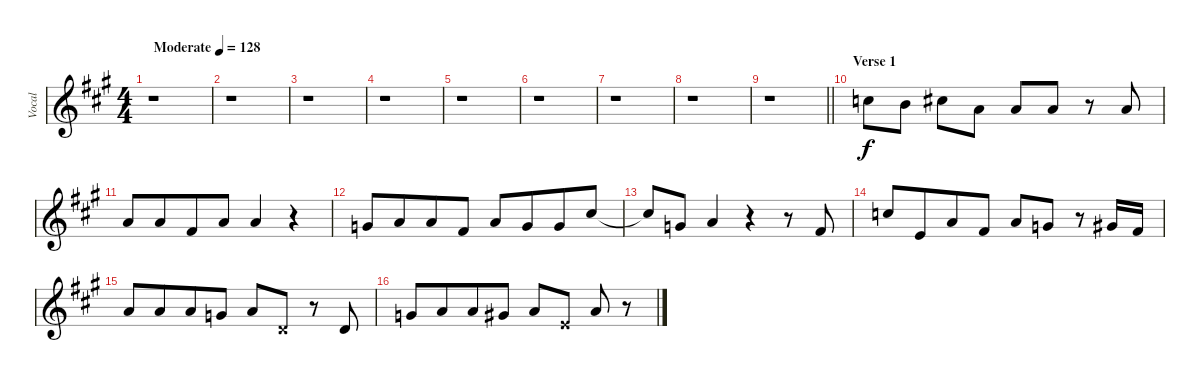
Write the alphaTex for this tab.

\track ("Vocal" "Vocal") {instrument tenorsax}
\staff {score}
\tuning (E4 B3 G3 D3 A2 E2) {hide}
\ts (4 4)
\tempo (128 "Moderate")
\clef g2
\ks a
r.1{dy f instrument tenorsax} |
r.1 |
r.1 |
r.1 |
r.1 |
r.1 |
r.1 |
r.1 |
\barLineRight lightlight
r.1 |
\section ("" "Verse 1")
13.2.8 7.1.8 14.2.8 5.1.8 5.1.8 5.1.8 r.8 5.1.8 |
5.1.8 5.1.8{beam merge} 2.1.8 5.1.8 5.1.4 r.4 |
3.1.8 5.1.8{beam merge} 5.1.8 2.1.8 5.1.8 3.1.8{beam merge} 3.1.8 9.1.8 |
9.1{t}.8 3.1.8 5.1.4 r.4 r.8 2.1.8 |
8.1.8 0.1.8{beam merge} 5.1.8 2.1.8 5.1.8 3.1.8 r.8 4.1.16 2.1.16 |
5.1.8 5.1.8{beam merge} 5.1.8 3.1.8 5.1.8 3.2{x}.8 r.8 3.2.8 |
3.1.8 5.1.8{beam merge} 5.1.8 4.1.8 5.1.8 0.1{x}.8 5.1.8 r.8
